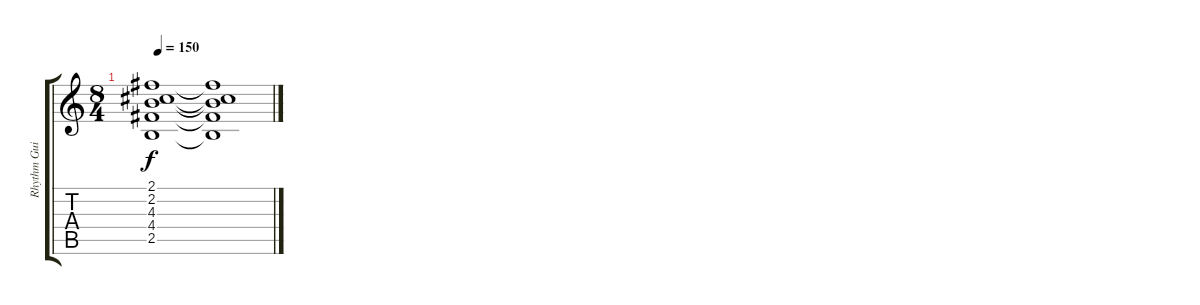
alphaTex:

\track ("Rhythm Guitar" "Rhythm Gui") {instrument electricguitarclean}
\staff {score tabs}
\tuning (E4 B3 G3 D3 A2 E2) {hide}
\ts (8 4)
\tempo 150
\clef g2
\ks c
(2.1{t} 2.2{t} 4.3{t} 4.4{t} 2.5{t}).1{dy f} (2.1{t} 2.2{t} 4.3{t} 4.4{t} 2.5{t}).1
